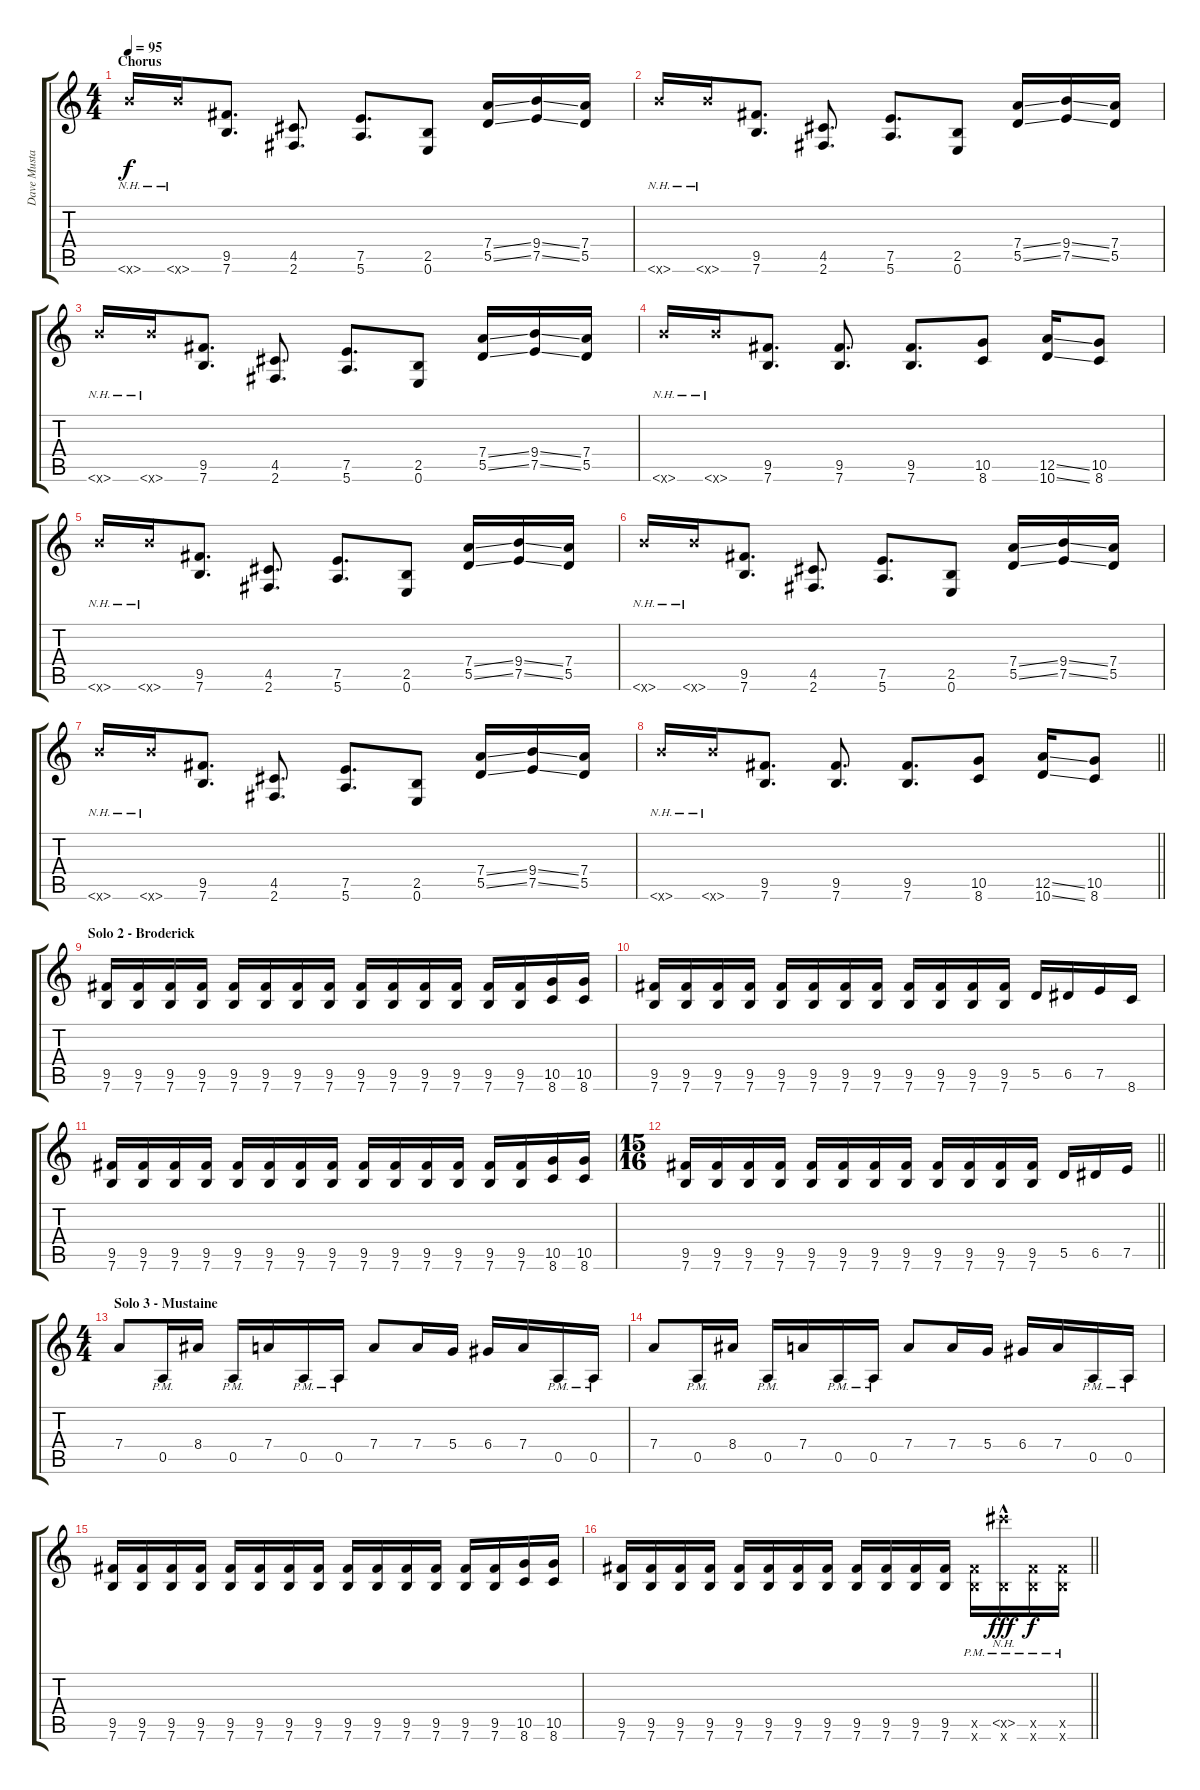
\track ("Dave Mustaine" "Dave Musta") {instrument distortionguitar}
\staff {score tabs}
\tuning (E4 B3 G3 D3 A2 E2) {hide}
\ts (4 4)
\section ("" "Chorus")
\tempo 95
\clef g2
\ks c
7.6{nh x}.16{dy f} 7.6{nh x}.16 (9.5 7.6).8{d} (4.5 2.6).8{d} (7.5 5.6).8{d} (2.5 0.6).8 (7.4{ss} 5.5{ss}).16 (9.4{ss} 7.5{ss}).16 (7.4 5.5).16 |
7.6{nh x}.16 7.6{nh x}.16 (9.5 7.6).8{d} (4.5 2.6).8{d} (7.5 5.6).8{d} (2.5 0.6).8 (7.4{ss} 5.5{ss}).16 (9.4{ss} 7.5{ss}).16 (7.4 5.5).16 |
7.6{nh x}.16 7.6{nh x}.16 (9.5 7.6).8{d} (4.5 2.6).8{d} (7.5 5.6).8{d} (2.5 0.6).8 (7.4{ss} 5.5{ss}).16 (9.4{ss} 7.5{ss}).16 (7.4 5.5).16 |
7.6{nh x}.16 7.6{nh x}.16 (9.5 7.6).8{d} (9.5 7.6).8{d} (9.5 7.6).8{d} (10.5 8.6).8 (12.5{ss} 10.6{ss}).16 (10.5 8.6).8 |
7.6{nh x}.16 7.6{nh x}.16 (9.5 7.6).8{d} (4.5 2.6).8{d} (7.5 5.6).8{d} (2.5 0.6).8 (7.4{ss} 5.5{ss}).16 (9.4{ss} 7.5{ss}).16 (7.4 5.5).16 |
7.6{nh x}.16 7.6{nh x}.16 (9.5 7.6).8{d} (4.5 2.6).8{d} (7.5 5.6).8{d} (2.5 0.6).8 (7.4{ss} 5.5{ss}).16 (9.4{ss} 7.5{ss}).16 (7.4 5.5).16 |
7.6{nh x}.16 7.6{nh x}.16 (9.5 7.6).8{d} (4.5 2.6).8{d} (7.5 5.6).8{d} (2.5 0.6).8 (7.4{ss} 5.5{ss}).16 (9.4{ss} 7.5{ss}).16 (7.4 5.5).16 |
\barLineRight lightlight
7.6{nh x}.16 7.6{nh x}.16 (9.5 7.6).8{d} (9.5 7.6).8{d} (9.5 7.6).8{d} (10.5 8.6).8 (12.5{ss} 10.6{ss}).16 (10.5 8.6).8 |
\section ("" "Solo 2 - Broderick")
(9.5 7.6).16 (9.5 7.6).16 (9.5 7.6).16 (9.5 7.6).16 (9.5 7.6).16 (9.5 7.6).16 (9.5 7.6).16 (9.5 7.6).16 (9.5 7.6).16 (9.5 7.6).16 (9.5 7.6).16 (9.5 7.6).16 (9.5 7.6).16 (9.5 7.6).16 (10.5 8.6).16 (10.5 8.6).16 |
(9.5 7.6).16 (9.5 7.6).16 (9.5 7.6).16 (9.5 7.6).16 (9.5 7.6).16 (9.5 7.6).16 (9.5 7.6).16 (9.5 7.6).16 (9.5 7.6).16 (9.5 7.6).16 (9.5 7.6).16 (9.5 7.6).16 5.5.16 6.5.16 7.5.16 8.6.16 |
(9.5 7.6).16 (9.5 7.6).16 (9.5 7.6).16 (9.5 7.6).16 (9.5 7.6).16 (9.5 7.6).16 (9.5 7.6).16 (9.5 7.6).16 (9.5 7.6).16 (9.5 7.6).16 (9.5 7.6).16 (9.5 7.6).16 (9.5 7.6).16 (9.5 7.6).16 (10.5 8.6).16 (10.5 8.6).16 |
\ts (15 16)
\barLineRight lightlight
(9.5 7.6).16 (9.5 7.6).16 (9.5 7.6).16 (9.5 7.6).16 (9.5 7.6).16 (9.5 7.6).16 (9.5 7.6).16 (9.5 7.6).16 (9.5 7.6).16 (9.5 7.6).16 (9.5 7.6).16 (9.5 7.6).16 5.5.16 6.5.16 7.5.16 |
\ts (4 4)
\section ("" "Solo 3 - Mustaine")
7.4.8 0.5{pm}.16 8.4.16 0.5{pm}.16 7.4.16 0.5{pm}.16 0.5{pm}.16 7.4.8 7.4.16 5.4.16 6.4.16 7.4.16 0.5{pm}.16 0.5{pm}.16 |
7.4.8 0.5{pm}.16 8.4.16 0.5{pm}.16 7.4.16 0.5{pm}.16 0.5{pm}.16 7.4.8 7.4.16 5.4.16 6.4.16 7.4.16 0.5{pm}.16 0.5{pm}.16 |
(9.5 7.6).16 (9.5 7.6).16 (9.5 7.6).16 (9.5 7.6).16 (9.5 7.6).16 (9.5 7.6).16 (9.5 7.6).16 (9.5 7.6).16 (9.5 7.6).16 (9.5 7.6).16 (9.5 7.6).16 (9.5 7.6).16 (9.5 7.6).16 (9.5 7.6).16 (10.5 8.6).16 (10.5 8.6).16 |
\barLineRight lightlight
(9.5 7.6).16 (9.5 7.6).16 (9.5 7.6).16 (9.5 7.6).16 (9.5 7.6).16 (9.5 7.6).16 (9.5 7.6).16 (9.5 7.6).16 (9.5 7.6).16 (9.5 7.6).16 (9.5 7.6).16 (9.5 7.6).16 (9.5{pm x} 7.6{pm x}).16 (9.5{nh hac pm x} 7.6{pm x}).16{dy fff} (9.5{pm x} 7.6{pm x}).16{dy f} (9.5{pm x} 7.6{pm x}).16
